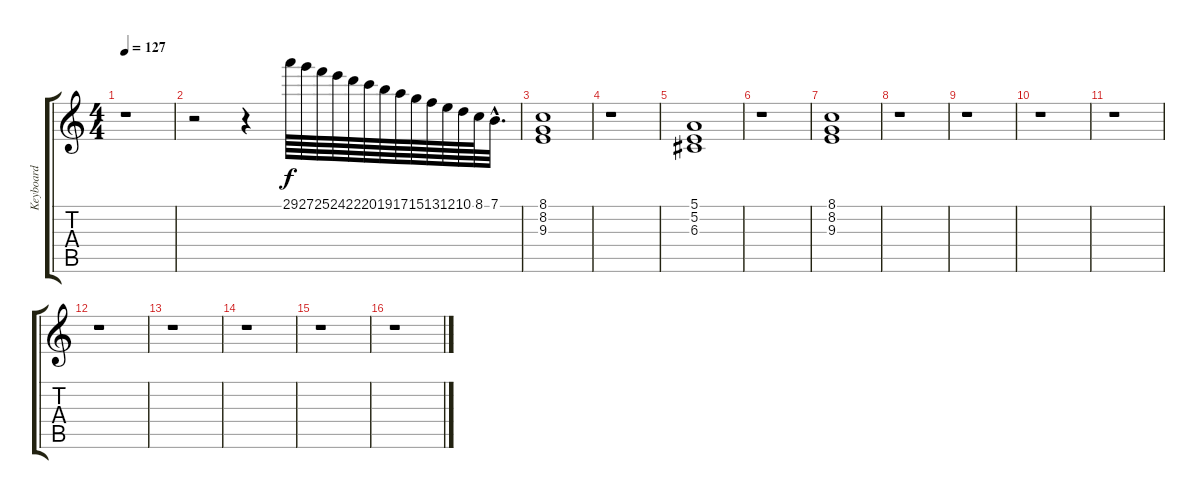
\track ("Keyboard" "Keyboard") {instrument fx5brightness}
\staff {score tabs}
\tuning (E4 B3 G3 D3 A2 E2) {hide}
\ts (4 4)
\tempo 127
\clef g2
\ks c
r.1{dy f} |
r.2 r.4 29.1.64{volume 14 instrument acousticgrandpiano} 27.1.64 25.1.64 24.1.64 22.1.64 20.1.64 19.1.64 17.1.64 15.1.64 13.1.64 12.1.64 10.1.64 8.1.64 7.1{hac}.32{d} |
(8.1 8.2 9.3).1{volume 9 instrument fx5brightness} |
r.1 |
(5.1 5.2 6.3).1 |
r.1 |
(8.1 8.2 9.3).1 |
r.1 |
r.1 |
r.1 |
r.1 |
r.1 |
r.1 |
r.1 |
r.1 |
r.1
